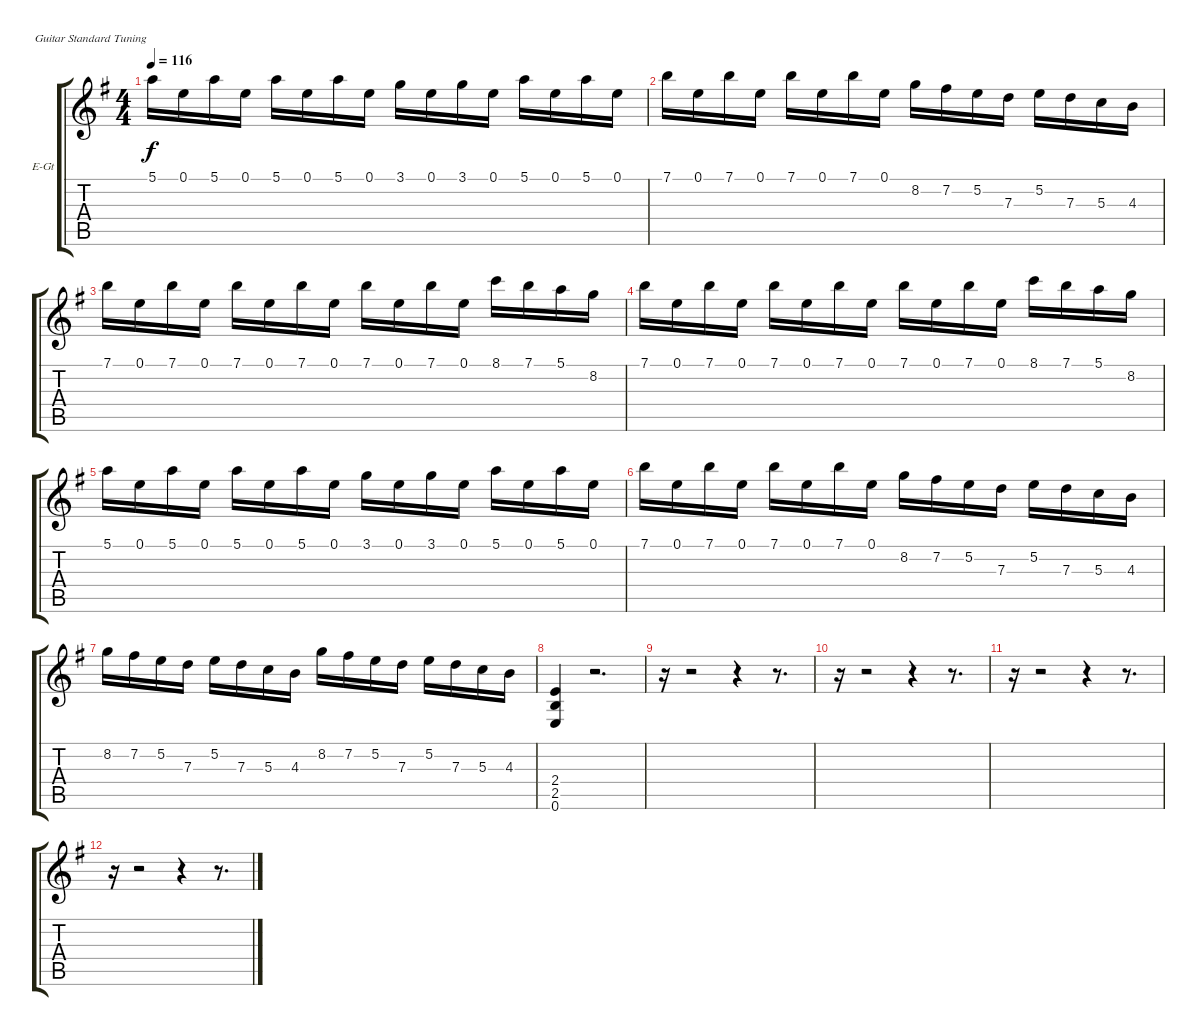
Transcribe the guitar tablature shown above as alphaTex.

\bracketExtendMode groupsimilarinstruments
\firstSystemTrackNameOrientation horizontal
\otherSystemsTrackNameOrientation horizontal
\track ("Сергей Маврин" "E-Gt") {instrument distortionguitar}
\staff {score tabs}
\tuning (E4 B3 G3 D3 A2 E2)
\ts (4 4)
\tempo 116
\clef g2
\scale
0.333333
\ks eminor
5.1.16{dy f} 0.1.16 5.1.16 0.1.16 5.1.16 0.1.16 5.1.16 0.1.16 3.1.16 0.1.16 3.1.16 0.1.16 5.1.16 0.1.16 5.1.16 0.1.16 |
\scale
0.333333 7.1.16 0.1.16 7.1.16 0.1.16 7.1.16 0.1.16 7.1.16 0.1.16 8.2.16 7.2.16 5.2.16 7.3.16 5.2.16 7.3.16 5.3.16 4.3.16 |
\scale
0.333333 7.1.16 0.1.16 7.1.16 0.1.16 7.1.16 0.1.16 7.1.16 0.1.16 7.1.16 0.1.16 7.1.16 0.1.16 8.1.16 7.1.16 5.1.16 8.2.16 |
\scale
0.333333 7.1.16 0.1.16 7.1.16 0.1.16 7.1.16 0.1.16 7.1.16 0.1.16 7.1.16 0.1.16 7.1.16 0.1.16 8.1.16 7.1.16 5.1.16 8.2.16 |
\scale
0.333333 5.1.16 0.1.16 5.1.16 0.1.16 5.1.16 0.1.16 5.1.16 0.1.16 3.1.16 0.1.16 3.1.16 0.1.16 5.1.16 0.1.16 5.1.16 0.1.16 |
\scale
0.333333 7.1.16 0.1.16 7.1.16 0.1.16 7.1.16 0.1.16 7.1.16 0.1.16 8.2.16 7.2.16 5.2.16 7.3.16 5.2.16 7.3.16 5.3.16 4.3.16 |
\scale
0.333333 8.2.16 7.2.16 5.2.16 7.3.16 5.2.16 7.3.16 5.3.16 4.3.16 8.2.16 7.2.16 5.2.16 7.3.16 5.2.16 7.3.16 5.3.16 4.3.16 |
\scale
0.333333 (2.4 2.5 0.6).4 r.2{d} |
\scale
0.333333 r.16 r.2 r.4 r.8{d} |
r.16 r.2 r.4 r.8{d} |
r.16 r.2 r.4 r.8{d} |
r.16 r.2 r.4 r.8{d}
